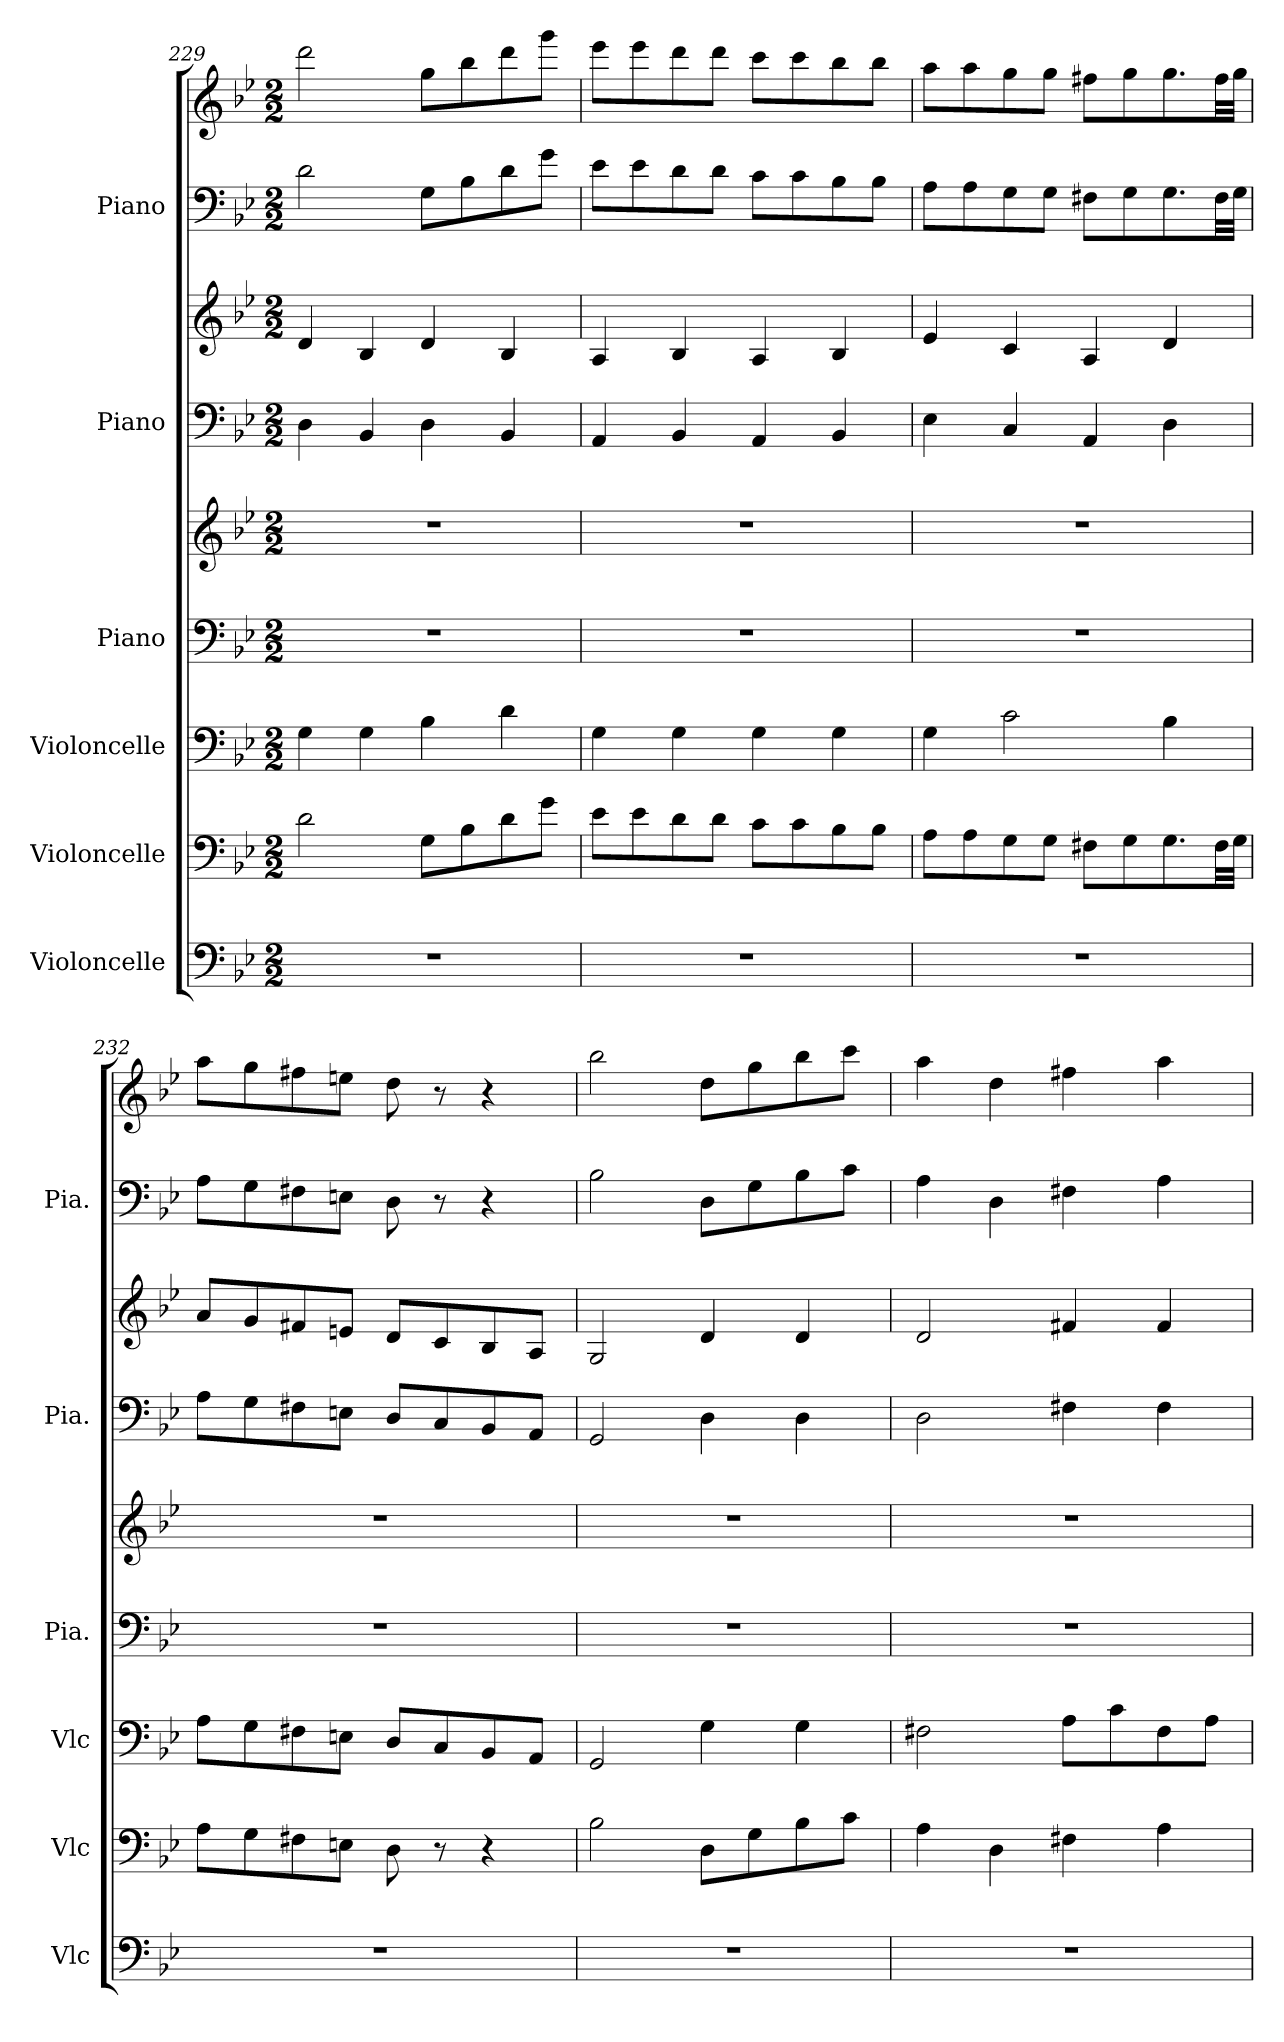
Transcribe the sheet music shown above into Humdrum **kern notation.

**kern	**kern	**kern	**kern	**kern	**kern	**kern	**kern	**kern
*part6	*part5	*part4	*part3	*part3	*part2	*part2	*part1	*part1
*staff9	*staff8	*staff7	*staff6	*staff5	*staff4	*staff3	*staff2	*staff1
*I"Violoncelle	*I"Violoncelle	*I"Violoncelle	*I"Piano	*	*I"Piano	*	*I"Piano	*
*I'Vlc	*I'Vlc	*I'Vlc	*I'Pia.	*	*I'Pia.	*	*I'Pia.	*
*clefF4	*clefF4	*clefF4	*clefF4	*clefG2	*clefF4	*clefG2	*clefF4	*clefG2
*k[b-e-]	*k[b-e-]	*k[b-e-]	*k[b-e-]	*k[b-e-]	*k[b-e-]	*k[b-e-]	*k[b-e-]	*k[b-e-]
*M2/2	*M2/2	*M2/2	*M2/2	*M2/2	*M2/2	*M2/2	*M2/2	*M2/2
=229	=229	=229	=229	=229	=229	=229	=229	=229
1r	2d\	4G\	1r	1r	4D\	4d/	2d\	2ddd\
.	.	4G\	.	.	4BB-/	4B-/	.	.
.	8G\L	4B-\	.	.	4D\	4d/	8G\L	8gg\L
.	8B-\	.	.	.	.	.	8B-\	8bb-\
.	8d\	4d\	.	.	4BB-/	4B-/	8d\	8ddd\
.	8g\J	.	.	.	.	.	8g\J	8ggg\J
=230	=230	=230	=230	=230	=230	=230	=230	=230
1r	8e-\L	4G\	1r	1r	4AA/	4A/	8e-\L	8eee-\L
.	8e-\	.	.	.	.	.	8e-\	8eee-\
.	8d\	4G\	.	.	4BB-/	4B-/	8d\	8ddd\
.	8d\J	.	.	.	.	.	8d\J	8ddd\J
.	8c\L	4G\	.	.	4AA/	4A/	8c\L	8ccc\L
.	8c\	.	.	.	.	.	8c\	8ccc\
.	8B-\	4G\	.	.	4BB-/	4B-/	8B-\	8bb-\
.	8B-\J	.	.	.	.	.	8B-\J	8bb-\J
!!LO:PB:g=z
=231	=231	=231	=231	=231	=231	=231	=231	=231
1r	8A\L	4G\	1r	1r	4E-\	4e-/	8A\L	8aa\L
.	8A\	.	.	.	.	.	8A\	8aa\
.	8G\	2c\	.	.	4C/	4c/	8G\	8gg\
.	8G\J	.	.	.	.	.	8G\J	8gg\J
.	8F#X\L	.	.	.	4AA/	4A/	8F#X\L	8ff#X\L
.	8G\	.	.	.	.	.	8G\	8gg\
.	8.G\	4B-\	.	.	4D\	4d/	8.G\	8.gg\
.	32F#\LL	.	.	.	.	.	32F#\LL	32ff#\LL
.	32G\JJJ	.	.	.	.	.	32G\JJJ	32gg\JJJ
=232	=232	=232	=232	=232	=232	=232	=232	=232
1r	8A\L	8A\L	1r	1r	8A\L	8a/L	8A\L	8aa\L
.	8G\	8G\	.	.	8G\	8g/	8G\	8gg\
.	8F#X\	8F#X\	.	.	8F#X\	8f#X/	8F#X\	8ff#X\
.	8En\J	8En\J	.	.	8En\J	8en/J	8En\J	8een\J
.	8D\	8D/L	.	.	8D/L	8d/L	8D\	8dd\
.	8r	8C/	.	.	8C/	8c/	8r	8r
.	4r	8BB-/	.	.	8BB-/	8B-/	4r	4r
.	.	8AA/J	.	.	8AA/J	8A/J	.	.
=233	=233	=233	=233	=233	=233	=233	=233	=233
1r	2B-\	2GG/	1r	1r	2GG/	2G/	2B-\	2bb-\
.	8D\L	4G\	.	.	4D\	4d/	8D\L	8dd\L
.	8G\	.	.	.	.	.	8G\	8gg\
.	8B-\	4G\	.	.	4D\	4d/	8B-\	8bb-\
.	8c\J	.	.	.	.	.	8c\J	8ccc\J
=234	=234	=234	=234	=234	=234	=234	=234	=234
1r	4A\	2F#X\	1r	1r	2D\	2d/	4A\	4aa\
.	4D\	.	.	.	.	.	4D\	4dd\
.	4F#X\	8A\L	.	.	4F#X\	4f#X/	4F#X\	4ff#X\
.	.	8c\	.	.	.	.	.	.
.	4A\	8F#\	.	.	4F#\	4f#/	4A\	4aa\
.	.	8A\J	.	.	.	.	.	.
=	=	=	=	=	=	=	=	=
*-	*-	*-	*-	*-	*-	*-	*-	*-
